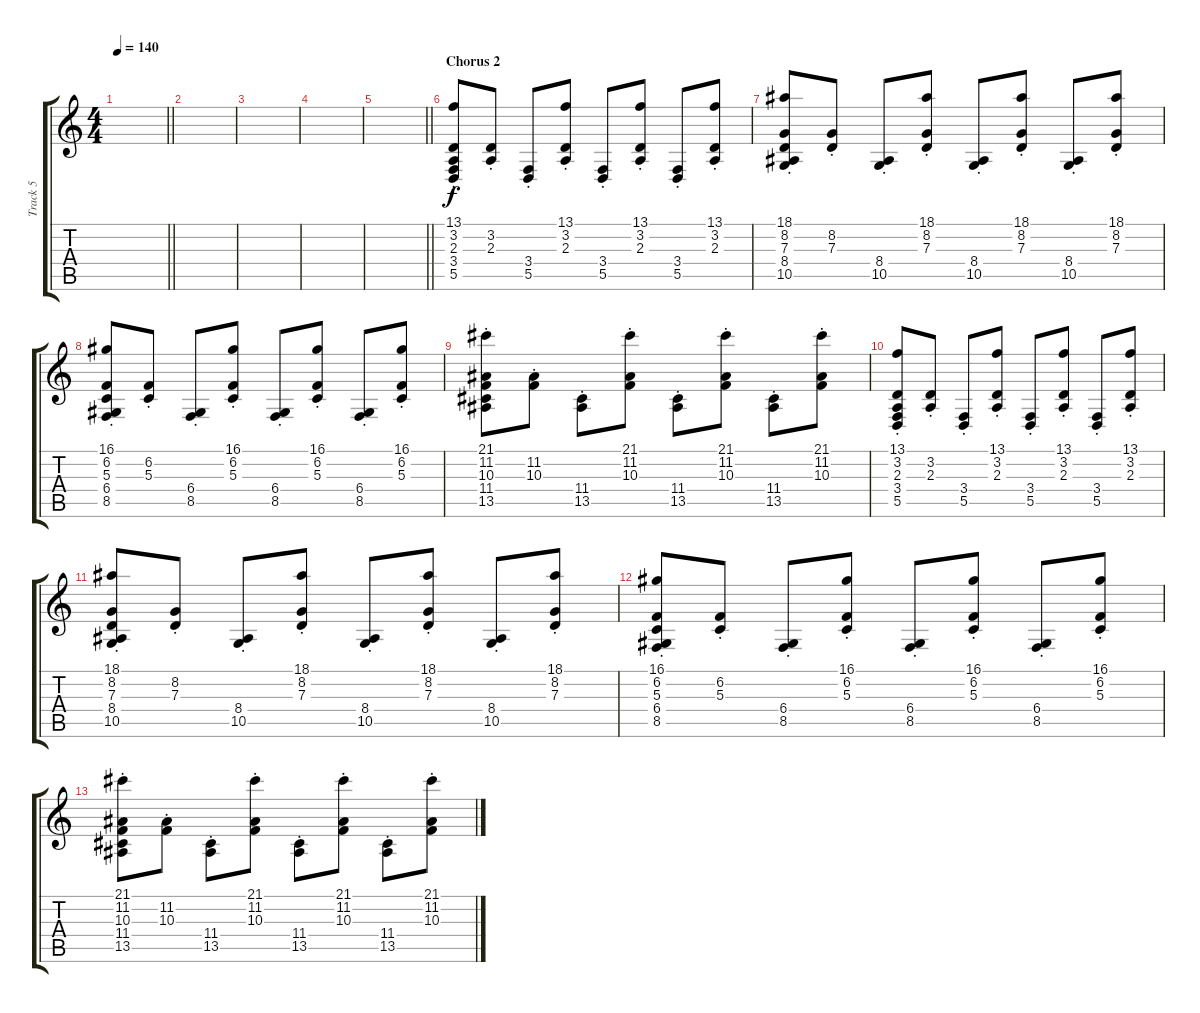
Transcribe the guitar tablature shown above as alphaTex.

\track ("Track 5" "Track 5") {instrument stringensemble1}
\staff {score tabs}
\tuning (E4 B3 G3 D3 A2 E2) {hide}
\ts (4 4)
\tempo 140
\clef g2
\barLineRight lightlight
\ks c
|
|
|
|
\barLineRight lightlight
|
\section ("" "Chorus 2")
(13.1{st} 3.2{st} 2.3{st} 3.4{st} 5.5{st}).8{volume 16} (3.2{st} 2.3{st}).8 (3.4{st} 5.5{st}).8 (13.1{st} 3.2{st} 2.3{st}).8 (3.4{st} 5.5{st}).8 (13.1{st} 3.2{st} 2.3{st}).8 (3.4{st} 5.5{st}).8 (13.1{st} 3.2{st} 2.3{st}).8 |
(18.1{st} 8.2{st} 7.3{st} 8.4{st} 10.5{st}).8 (8.2{st} 7.3{st}).8 (8.4{st} 10.5{st}).8 (18.1{st} 8.2{st} 7.3{st}).8 (8.4{st} 10.5{st}).8 (18.1{st} 8.2{st} 7.3{st}).8 (8.4{st} 10.5{st}).8 (18.1{st} 8.2{st} 7.3{st}).8 |
(16.1{st} 6.2{st} 5.3{st} 6.4{st} 8.5{st}).8 (6.2{st} 5.3{st}).8 (6.4{st} 8.5{st}).8 (16.1{st} 6.2{st} 5.3{st}).8 (6.4{st} 8.5{st}).8 (16.1{st} 6.2{st} 5.3{st}).8 (6.4{st} 8.5{st}).8 (16.1{st} 6.2{st} 5.3{st}).8 |
(21.1{st} 11.2{st} 10.3{st} 11.4{st} 13.5{st}).8 (11.2{st} 10.3{st}).8 (11.4{st} 13.5{st}).8 (21.1{st} 11.2{st} 10.3{st}).8 (11.4{st} 13.5{st}).8 (21.1{st} 11.2{st} 10.3{st}).8 (11.4{st} 13.5{st}).8 (21.1{st} 11.2{st} 10.3{st}).8 |
(13.1{st} 3.2{st} 2.3{st} 3.4{st} 5.5{st}).8 (3.2{st} 2.3{st}).8 (3.4{st} 5.5{st}).8 (13.1{st} 3.2{st} 2.3{st}).8 (3.4{st} 5.5{st}).8 (13.1{st} 3.2{st} 2.3{st}).8 (3.4{st} 5.5{st}).8 (13.1{st} 3.2{st} 2.3{st}).8 |
(18.1{st} 8.2{st} 7.3{st} 8.4{st} 10.5{st}).8 (8.2{st} 7.3{st}).8 (8.4{st} 10.5{st}).8 (18.1{st} 8.2{st} 7.3{st}).8 (8.4{st} 10.5{st}).8 (18.1{st} 8.2{st} 7.3{st}).8 (8.4{st} 10.5{st}).8 (18.1{st} 8.2{st} 7.3{st}).8 |
(16.1{st} 6.2{st} 5.3{st} 6.4{st} 8.5{st}).8 (6.2{st} 5.3{st}).8 (6.4{st} 8.5{st}).8 (16.1{st} 6.2{st} 5.3{st}).8 (6.4{st} 8.5{st}).8 (16.1{st} 6.2{st} 5.3{st}).8 (6.4{st} 8.5{st}).8 (16.1{st} 6.2{st} 5.3{st}).8 |
(21.1{st} 11.2{st} 10.3{st} 11.4{st} 13.5{st}).8 (11.2{st} 10.3{st}).8 (11.4{st} 13.5{st}).8 (21.1{st} 11.2{st} 10.3{st}).8 (11.4{st} 13.5{st}).8 (21.1{st} 11.2{st} 10.3{st}).8 (11.4{st} 13.5{st}).8 (21.1{st} 11.2{st} 10.3{st}).8
